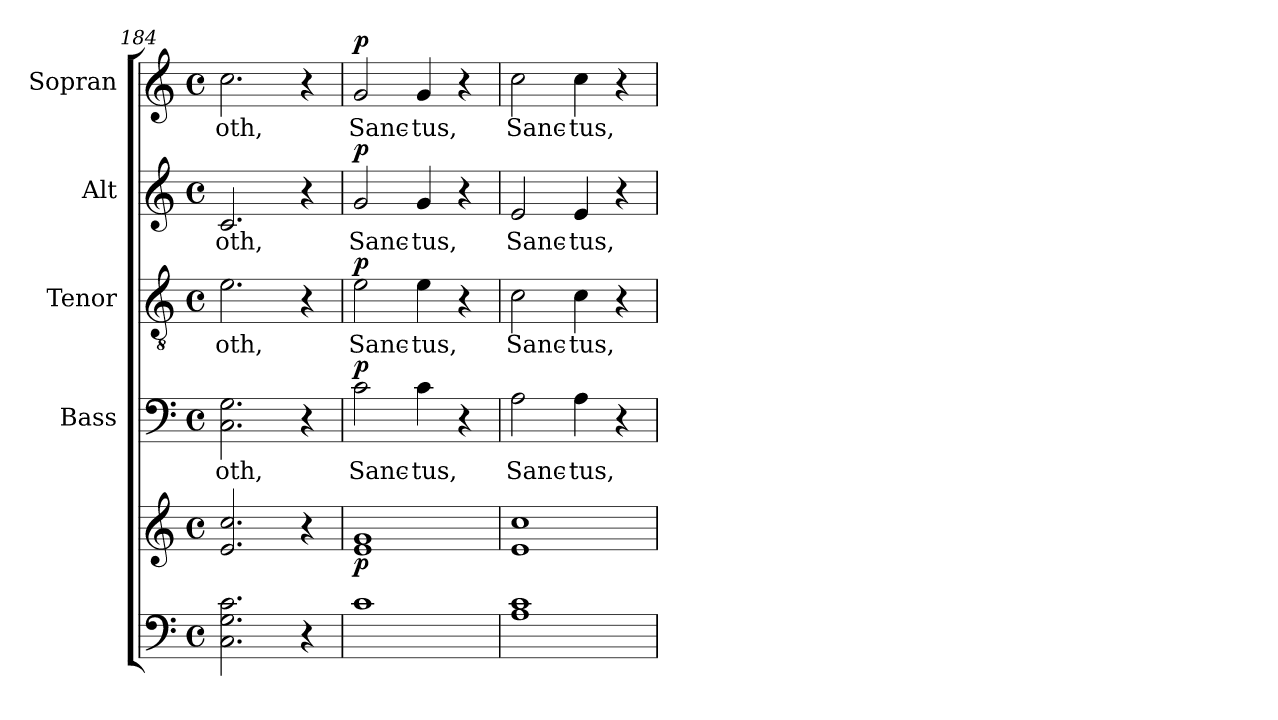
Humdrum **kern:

**kern	**kern	**dynam	**kern	**text	**dynam	**kern	**text	**dynam	**kern	**text	**dynam	**kern	**text	**dynam
*part5	*part5	*part5	*part4	*part4	*part4	*part3	*part3	*part3	*part2	*part2	*part2	*part1	*part1	*part1
*staff6	*staff5	*staff5/6	*staff4	*staff4	*staff4	*staff3	*staff3	*staff3	*staff2	*staff2	*staff2	*staff1	*staff1	*staff1
*	*	*	*I"Bass	*	*	*I"Tenor	*	*	*I"Alt	*	*	*I"Sopran	*	*
*	*	*	*I'B.	*	*	*I'T.	*	*	*I'A.	*	*	*I'S.	*	*
!!LO:LB:g=z
*clefF4	*clefG2	*	*clefF4	*	*	*clefGv2	*	*	*clefG2	*	*	*clefG2	*	*
*k[]	*k[]	*	*k[]	*	*	*k[]	*	*	*k[]	*	*	*k[]	*	*
*C:	*C:	*	*C:	*	*	*C:	*	*	*C:	*	*	*C:	*	*
*M4/4	*M4/4	*	*M4/4	*	*	*M4/4	*	*	*M4/4	*	*	*M4/4	*	*
*met(c)	*met(c)	*	*met(c)	*	*	*met(c)	*	*	*met(c)	*	*	*met(c)	*	*
=184	=184	=184	=184	=184	=184	=184	=184	=184	=184	=184	=184	=184	=184	=184
!	!	!	!	!LO:LY:b	!	!	!LO:LY:b	!	!	!LO:LY:b	!	!	!LO:LY:b	!
2.C\ 2.G\ 2.c\	2.e/ 2.cc/	.	2.C\ 2.G\	-oth,	.	2.e\	-oth,	.	2.c/	-oth,	.	2.cc\	-oth,	.
4r	4r	.	4r	.	.	4r	.	.	4r	.	.	4r	.	.
=185	=185	=185	=185	=185	=185	=185	=185	=185	=185	=185	=185	=185	=185	=185
!	!	!LO:DY:b	!	!LO:LY:b	!LO:DY:a	!	!LO:LY:b	!LO:DY:a	!	!LO:LY:b	!LO:DY:a	!	!LO:LY:b	!LO:DY:a
1c	1e 1g	p	2c\	Sanc-	p	2e\	Sanc-	p	2g/	Sanc-	p	2g/	Sanc-	p
!	!	!	!	!LO:LY:b	!	!	!LO:LY:b	!	!	!LO:LY:b	!	!	!LO:LY:b	!
.	.	.	4c\	-tus,	.	4e\	-tus,	.	4g/	-tus,	.	4g/	-tus,	.
.	.	.	4r	.	.	4r	.	.	4r	.	.	4r	.	.
=186	=186	=186	=186	=186	=186	=186	=186	=186	=186	=186	=186	=186	=186	=186
!	!	!	!	!LO:LY:b	!	!	!LO:LY:b	!	!	!LO:LY:b	!	!	!LO:LY:b	!
1A 1c	1e 1cc	.	2A\	Sanc-	.	2c\	Sanc-	.	2e/	Sanc-	.	2cc\	Sanc-	.
!	!	!	!	!LO:LY:b	!	!	!LO:LY:b	!	!	!LO:LY:b	!	!	!LO:LY:b	!
.	.	.	4A\	-tus,	.	4c\	-tus,	.	4e/	-tus,	.	4cc\	-tus,	.
.	.	.	4r	.	.	4r	.	.	4r	.	.	4r	.	.
=	=	=	=	=	=	=	=	=	=	=	=	=	=	=
*-	*-	*-	*-	*-	*-	*-	*-	*-	*-	*-	*-	*-	*-	*-
